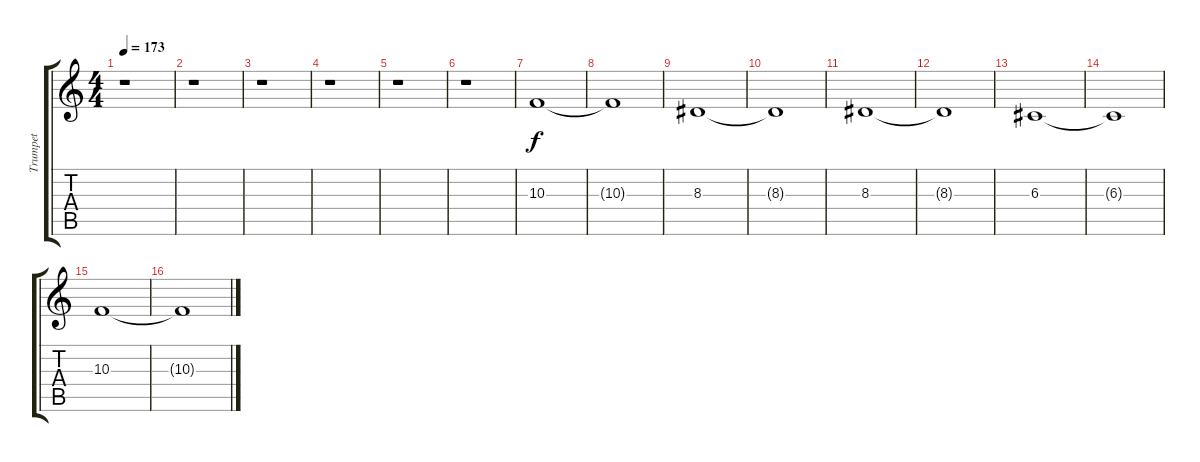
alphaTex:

\track ("Trumpet" "Trumpet") {instrument trumpet}
\staff {score tabs}
\tuning (E4 B3 G3 D3 A2 E2) {hide}
\ts (4 4)
\tempo 173
\clef g2
\ks c
r.1{dy f} |
r.1 |
r.1 |
r.1 |
r.1 |
r.1 |
10.3.1{volume 15 balance 1 instrument trumpet} |
10.3{t}.1 |
8.3.1 |
8.3{t}.1 |
8.3.1 |
8.3{t}.1 |
6.3.1 |
6.3{t}.1 |
10.3.1{volume 15 balance 1 instrument trumpet} |
10.3{t}.1
